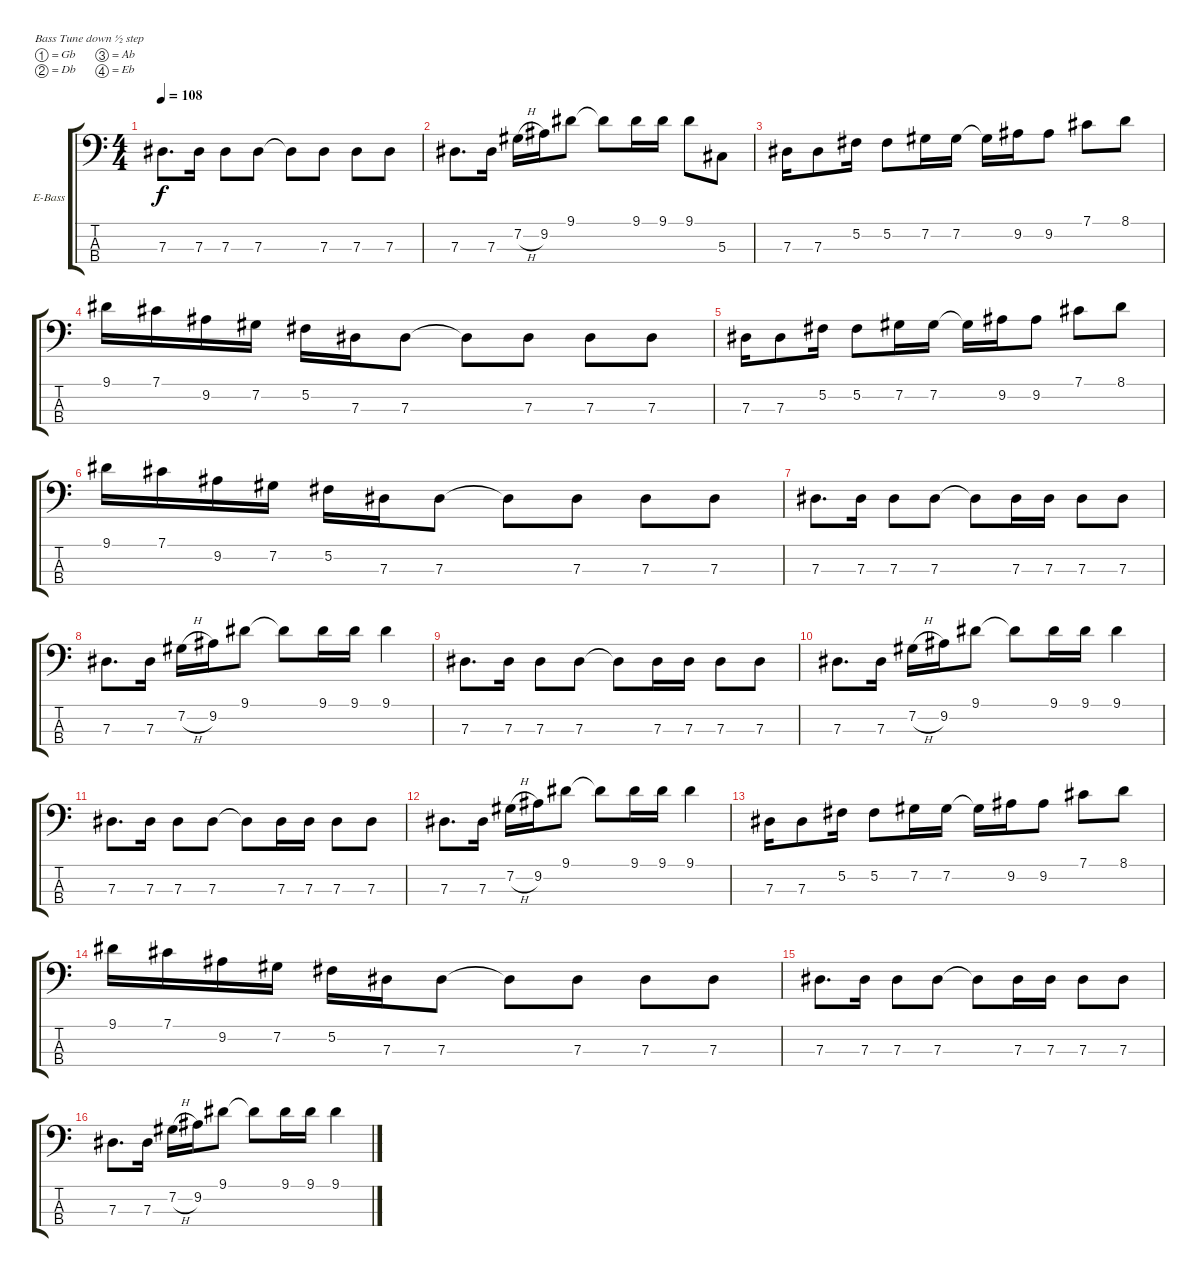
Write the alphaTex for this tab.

\bracketExtendMode groupsimilarinstruments
\firstSystemTrackNameOrientation horizontal
\otherSystemsTrackNameOrientation horizontal
\track ("Bass" "E-Bass") {instrument electricbassfinger}
\staff {score tabs}
\tuning (Gb2 Db2 Ab1 Eb1)
\ts (4 4)
\tempo 108
\clef f4
\ks c
7.3.8{d dy f} 7.3.16 7.3.8 7.3.8 7.3{t}.8 7.3.8 7.3.8 7.3.8 |
7.3.8{d} 7.3.16 7.2{h}.16 9.2.16 9.1.8 9.1{t}.8 9.1.16 9.1.16 9.1.8 5.3.8 |
7.3.16 7.3.8 5.2.16 5.2.8 7.2.16 7.2.16 7.2{t}.16 9.2.16 9.2.8 7.1.8 8.1.8 |
9.1.16 7.1.16 9.2.16 7.2.16 5.2.16 7.3.16 7.3.8 7.3{t}.8 7.3.8 7.3.8 7.3.8 |
7.3.16 7.3.8 5.2.16 5.2.8 7.2.16 7.2.16 7.2{t}.16 9.2.16 9.2.8 7.1.8 8.1.8 |
9.1.16 7.1.16 9.2.16 7.2.16 5.2.16 7.3.16 7.3.8 7.3{t}.8 7.3.8 7.3.8 7.3.8 |
7.3.8{d} 7.3.16 7.3.8 7.3.8 7.3{t}.8 7.3.16 7.3.16 7.3.8 7.3.8 |
7.3.8{d} 7.3.16 7.2{h}.16 9.2.16 9.1.8 9.1{t}.8 9.1.16 9.1.16 9.1.4 |
7.3.8{d} 7.3.16 7.3.8 7.3.8 7.3{t}.8 7.3.16 7.3.16 7.3.8 7.3.8 |
7.3.8{d} 7.3.16 7.2{h}.16 9.2.16 9.1.8 9.1{t}.8 9.1.16 9.1.16 9.1.4 |
7.3.8{d} 7.3.16 7.3.8 7.3.8 7.3{t}.8 7.3.16 7.3.16 7.3.8 7.3.8 |
7.3.8{d} 7.3.16 7.2{h}.16 9.2.16 9.1.8 9.1{t}.8 9.1.16 9.1.16 9.1.4 |
7.3.16 7.3.8 5.2.16 5.2.8 7.2.16 7.2.16 7.2{t}.16 9.2.16 9.2.8 7.1.8 8.1.8 |
9.1.16 7.1.16 9.2.16 7.2.16 5.2.16 7.3.16 7.3.8 7.3{t}.8 7.3.8 7.3.8 7.3.8 |
7.3.8{d} 7.3.16 7.3.8 7.3.8 7.3{t}.8 7.3.16 7.3.16 7.3.8 7.3.8 |
7.3.8{d} 7.3.16 7.2{h}.16 9.2.16 9.1.8 9.1{t}.8 9.1.16 9.1.16 9.1.4
